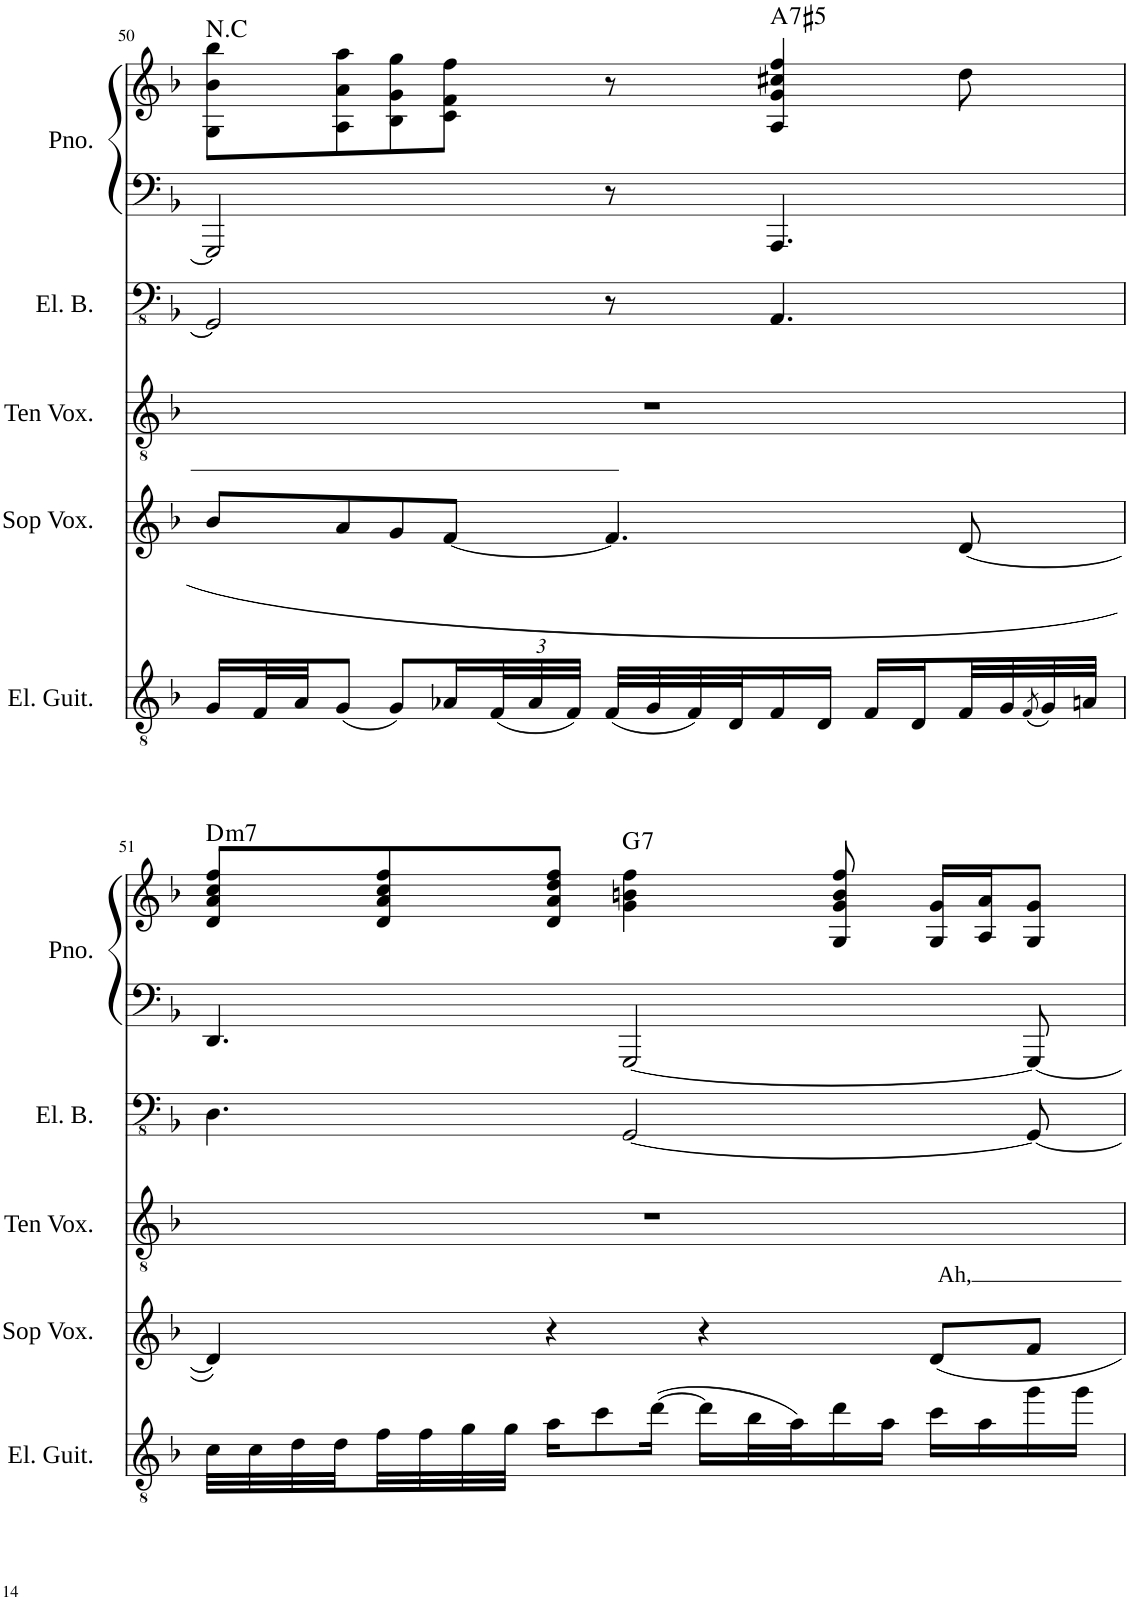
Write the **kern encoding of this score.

**kern	**kern	**text	**kern	**kern	**kern	**kern	**harte
*part5	*part4	*part4	*part3	*part2	*part1	*part1	*part1
*staff6	*staff5	*staff5	*staff4	*staff3	*staff2	*staff1	*
*I"Electric Guitar	*I"Soprano	*	*I"Tenor	*I"Electric Bass	*I"Piano	*	*
*I'El. Guit.	*	*	*	*I'El. B.	*I'Pno.	*	*
!!LO:PB:g=z
*clefGv2	*clefG2	*	*clefGv2	*clefFv4	*clefF4	*clefG2	*
*k[b-]	*k[b-]	*	*k[b-]	*k[b-]	*k[b-]	*k[b-]	*
*M4/4	*M4/4	*	*M4/4	*M4/4	*M4/4	*M4/4	*
=50	=50	=50	=50	=50	=50	=50	=50
!	!	!	!	!	!	!	!LO:H:kt=N.C
16G/LL	8b-/L	.	1r	2GGG/]	2GGG/]	8G\ 8b-\ 8bb-\L	N
32F/L	.	.	.	.	.	.	.
32A/JJ	.	.	.	.	.	.	.
(8G/J	8a/	.	.	.	.	8A\ 8a\ 8aa\	.
8G/L)	8g/	.	.	.	.	8B-\ 8g\ 8gg\	.
16A-X/L	[8f/J	.	.	.	.	8c\ 8f\ 8ff\J	.
*Xbrackettup	*	*	*	*	*	*	*
(48F/L	.	.	.	.	.	.	.
48A-/	.	.	.	.	.	.	.
48F/JJJ)	.	.	.	.	.	.	.
(32F/LLL	4.f/]	.	.	8r	8r	8r	.
32G/	.	.	.	.	.	.	.
32F/)	.	.	.	.	.	.	.
32D/J	.	.	.	.	.	.	.
!	!	!	!	!	!	!	!LO:H:kt=7
16F/	.	.	.	4.AAA/	4.AAA/	4A/ 4g/ 4cc#X/ 4ff/	A:aug(b7)
16D/JJ	.	.	.	.	.	.	.
16F/LL	.	.	.	.	.	.	.
16D/	.	.	.	.	.	.	.
32F/L	[8d/	.	.	.	.	8dd\	.
32G/	.	.	.	.	.	.	.
(8qF/	.	.	.	.	.	.	.
32G/)	.	.	.	.	.	.	.
32An/JJJ	.	.	.	.	.	.	.
!!LO:LB:g=z
=51	=51	=51	=51	=51	=51	=51	=51
!	!	!	!	!	!	!	!LO:H:kt=m7
32c\LLL	4d/]	.	1r	4.DD\	4.DD/	8d/ 8a/ 8cc/ 8ff/L	D:min7
32c\	.	.	.	.	.	.	.
32d\	.	.	.	.	.	.	.
32d\	.	.	.	.	.	.	.
32f\	.	.	.	.	.	8d/ 8a/ 8cc/ 8ff/	.
32f\	.	.	.	.	.	.	.
32g\	.	.	.	.	.	.	.
32g\JJJ	.	.	.	.	.	.	.
16a\KL	4r	.	.	.	.	8d/ 8a/ 8dd/ 8ff/J	.
8cc\	.	.	.	.	.	.	.
!	!	!	!	!	!	!	!LO:H:kt=7
.	.	.	.	[2GGG/	[2GGG/	4g\ 4bn\ 4ff\	G:7
([16dd\Jk	.	.	.	.	.	.	.
16dd\LL]	4r	.	.	.	.	.	.
32b-\L	.	.	.	.	.	.	.
32a\J)	.	.	.	.	.	.	.
16dd\	.	.	.	.	.	8G/ 8g/ 8b/ 8ff/	.
16a\JJ	.	.	.	.	.	.	.
!	!	!LO:LY:a	!	!	!	!	!
16cc\LL	8d/L	Ah,	.	.	.	16G/ 16g/LL	.
16a\	.	.	.	.	.	16A/ 16a/J	.
16gg\	8f/J	.	.	8GGG/_	8GGG/_	8G/ 8g/J	.
16gg\JJ	.	.	.	.	.	.	.
=	=	=	=	=	=	=	=
*-	*-	*-	*-	*-	*-	*-	*-
